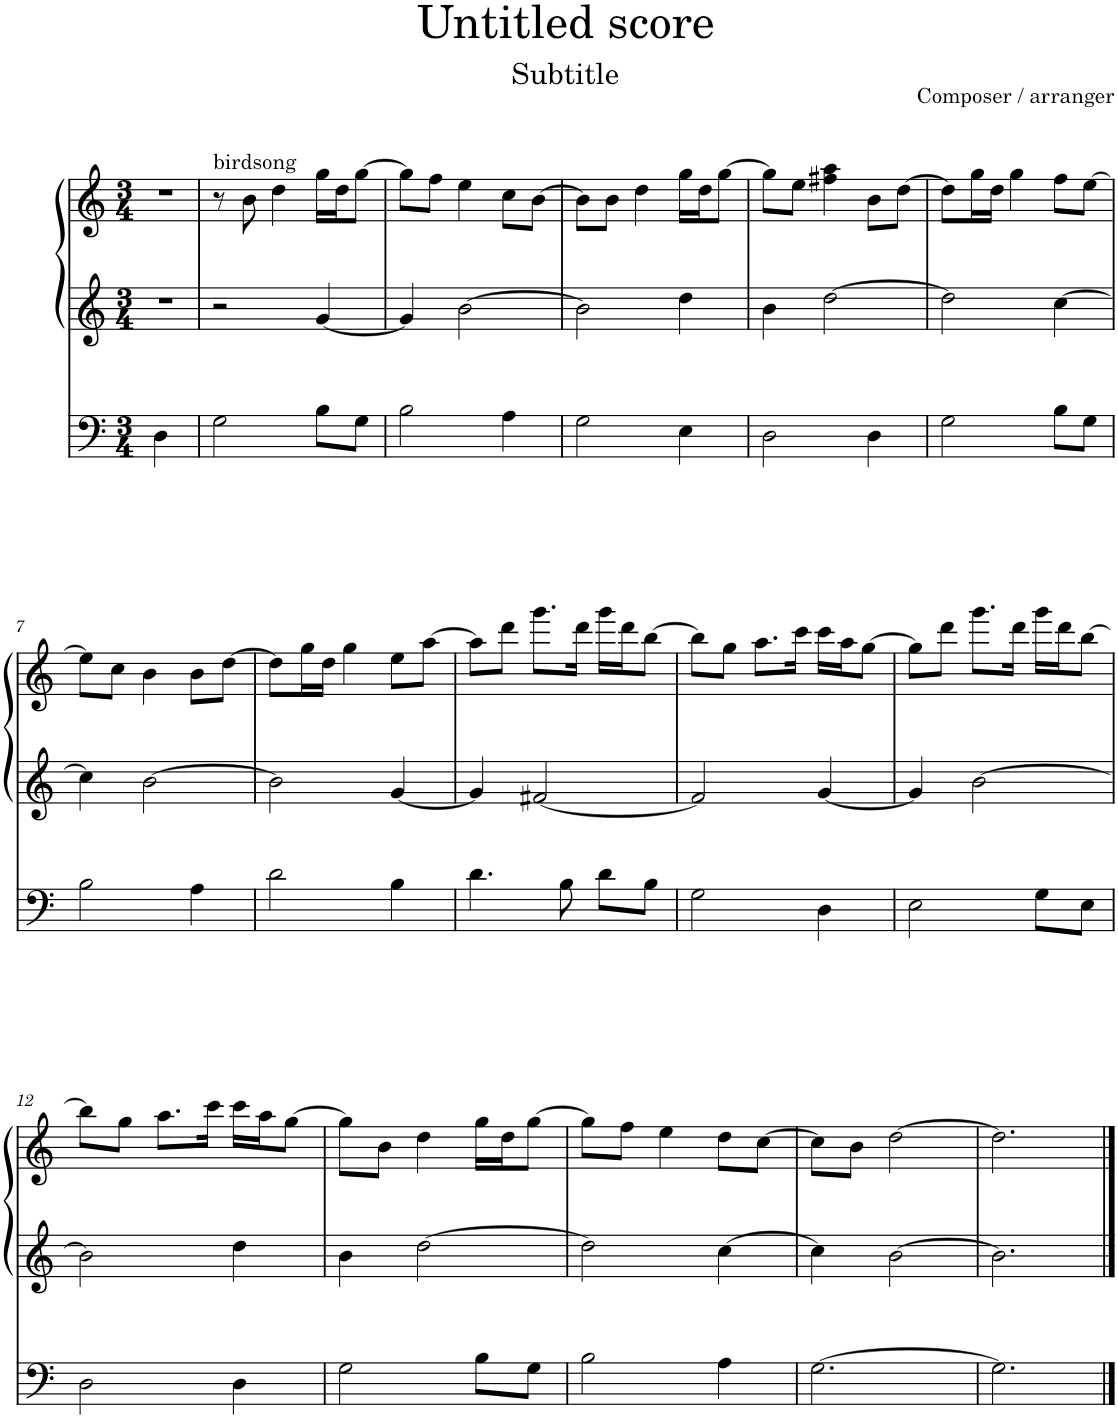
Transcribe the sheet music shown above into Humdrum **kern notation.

**kern	**kern	**kern
*part1	*part1	*part1
*staff3	*staff2	*staff1
*I"Organ	*	*
*I'Org.	*	*
*clefF4	*clefG2	*clefG2
*k[]	*k[]	*k[]
*M3/4	*M3/4	*M3/4
=1	=1	=1
4D\	4r	2.r
2ryy	2ryy	.
=2	=2	=2
!	!	!LO:TX:a:t=birdsong
2G\	2r	8r
.	.	8b\
.	.	4dd\
8B\L	[4g/	16gg\LL
.	.	16dd\J
8G\J	.	[8gg\J
=3	=3	=3
2B\	4g/]	8gg\L]
.	.	8ff\J
.	[2b\	4ee\
4A\	.	8cc\L
.	.	[8b\J
=4	=4	=4
2G\	2b\]	8b\L]
.	.	8b\J
.	.	4dd\
4E\	4dd\	16gg\LL
.	.	16dd\J
.	.	[8gg\J
=5	=5	=5
2D\	4b\	8gg\L]
.	.	8ee\J
.	[2dd\	4ff#X\ 4aa\
4D\	.	8b\L
.	.	[8dd\J
=6	=6	=6
2G\	2dd\]	8dd\L]
.	.	16gg\L
.	.	16dd\JJ
.	.	4gg\
8B\L	[4cc\	8ff\L
8G\J	.	[8ee\J
!!LO:LB:g=z
=7	=7	=7
2B\	4cc\]	8ee\L]
.	.	8cc\J
.	[2b\	4b\
4A\	.	8b\L
.	.	[8dd\J
=8	=8	=8
2d\	2b\]	8dd\L]
.	.	16gg\L
.	.	16dd\JJ
.	.	4gg\
4B\	[4g/	8ee\L
.	.	[8aa\J
=9	=9	=9
4.d\	4g/]	8aa\L]
.	.	8ddd\J
.	[2f#X/	8.ggg\L
8B\	.	.
.	.	16ddd\Jk
8d\L	.	16ggg\LL
.	.	16ddd\J
8B\J	.	[8bb\J
=10	=10	=10
2G\	2f#/]	8bb\L]
.	.	8gg\J
.	.	8.aa\L
.	.	16ccc\Jk
4D\	[4g/	16ccc\LL
.	.	16aa\J
.	.	[8gg\J
=11	=11	=11
2E\	4g/]	8gg\L]
.	.	8ddd\J
.	[2b\	8.ggg\L
.	.	16ddd\Jk
8G\L	.	16ggg\LL
.	.	16ddd\J
8E\J	.	[8bb\J
!!LO:LB:g=z
=12	=12	=12
2D\	2b\]	8bb\L]
.	.	8gg\J
.	.	8.aa\L
.	.	16ccc\Jk
4D\	4dd\	16ccc\LL
.	.	16aa\J
.	.	[8gg\J
=13	=13	=13
2G\	4b\	8gg\L]
.	.	8b\J
.	[2dd\	4dd\
8B\L	.	16gg\LL
.	.	16dd\J
8G\J	.	[8gg\J
=14	=14	=14
2B\	2dd\]	8gg\L]
.	.	8ff\J
.	.	4ee\
4A\	[4cc\	8dd\L
.	.	[8cc\J
=15	=15	=15
[2.G\	4cc\]	8cc\L]
.	.	8b\J
.	[2b\	[2dd\
=16	=16	=16
2.G\]	2.b\]	2.dd\]
==	==	==
*-	*-	*-
